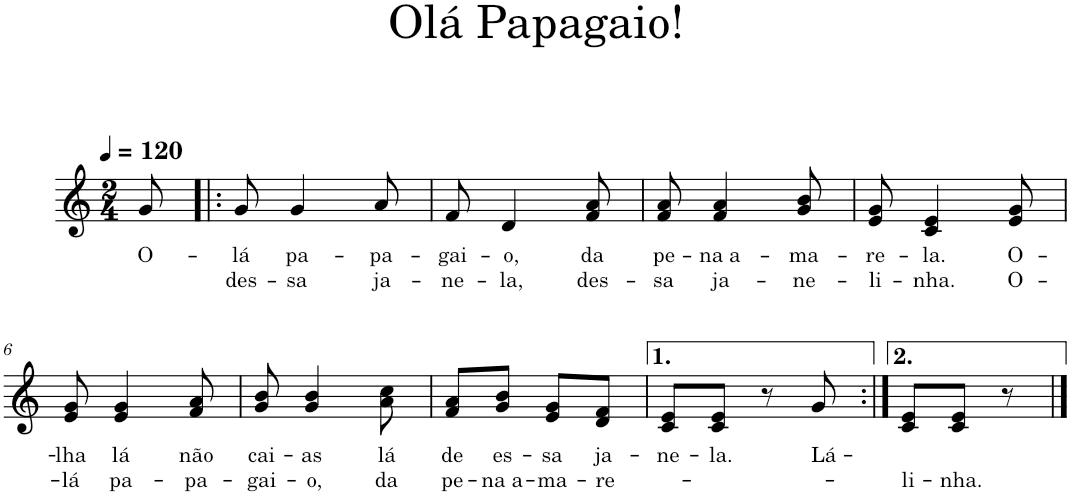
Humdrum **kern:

**kern	**text	**text
*part1	*part1	*part1
*staff1	*staff1	*staff1
*I"Voice, Voice	*	*
*I'Vo.	*	*
*clefG2	*	*
*k[]	*	*
*M2/4	*	*
*MM120	*	*
=1	=1	=1
!	!LO:LY:b	!
8g/	O-	.
=2!|:	=2!|:	=2!|:
!	!LO:LY:b	!LO:LY:b
8g/	-lá	des-
!	!LO:LY:b	!LO:LY:b
4g/	pa-	-sa
!	!LO:LY:b	!LO:LY:b
8a/	-pa-	ja-
=3	=3	=3
!	!LO:LY:b	!LO:LY:b
8f/	-gai-	-ne-
!	!LO:LY:b	!LO:LY:b
4d/	-o,	-la,
!	!LO:LY:b	!LO:LY:b
8f/ 8a/	da	des-
=4	=4	=4
!	!LO:LY:b	!LO:LY:b
8f/ 8a/	pe-	-sa
!	!LO:LY:b	!LO:LY:b
4f/ 4a/	-na a-	ja-
!	!LO:LY:b	!LO:LY:b
8g/ 8b/	-ma-	-ne-
=5	=5	=5
!	!LO:LY:b	!LO:LY:b
8e/ 8g/	-re-	-li-
!	!LO:LY:b	!LO:LY:b
4c/ 4e/	-la.	-nha.
!	!LO:LY:b	!LO:LY:b
8e/ 8g/	O-	O-
!!LO:LB:g=z
=6	=6	=6
!	!LO:LY:b	!LO:LY:b
8e/ 8g/	-lha	-lá
!	!LO:LY:b	!LO:LY:b
4e/ 4g/	lá	pa-
!	!LO:LY:b	!LO:LY:b
8f/ 8a/	não	-pa-
=7	=7	=7
!	!LO:LY:b	!LO:LY:b
8g/ 8b/	cai-	-gai-
!	!LO:LY:b	!LO:LY:b
4g/ 4b/	-as	-o,
!	!LO:LY:b	!LO:LY:b
8a\ 8cc\	lá	da
=8	=8	=8
!	!LO:LY:b	!LO:LY:b
8f/ 8a/L	de	pe-
!	!LO:LY:b	!LO:LY:b
8g/ 8b/J	es-	-na a-
!	!LO:LY:b	!LO:LY:b
8e/ 8g/L	-sa	-ma-
!	!LO:LY:b	!LO:LY:b
8d/ 8f/J	ja-	-re-
=9	=9	=9
!	!LO:LY:b	!
8c/ 8e/L	-ne-	.
!	!LO:LY:b	!
8c/ 8e/J	-la.	.
8r	.	.
!	!LO:LY:b	!
8g/	Lá-	.
=10:|!	=10:|!	=10:|!
!	!	!LO:LY:b
8c/ 8e/L	.	-li-
!	!	!LO:LY:b
8c/ 8e/J	.	-nha.
8r	.	.
==	==	==
*-	*-	*-
